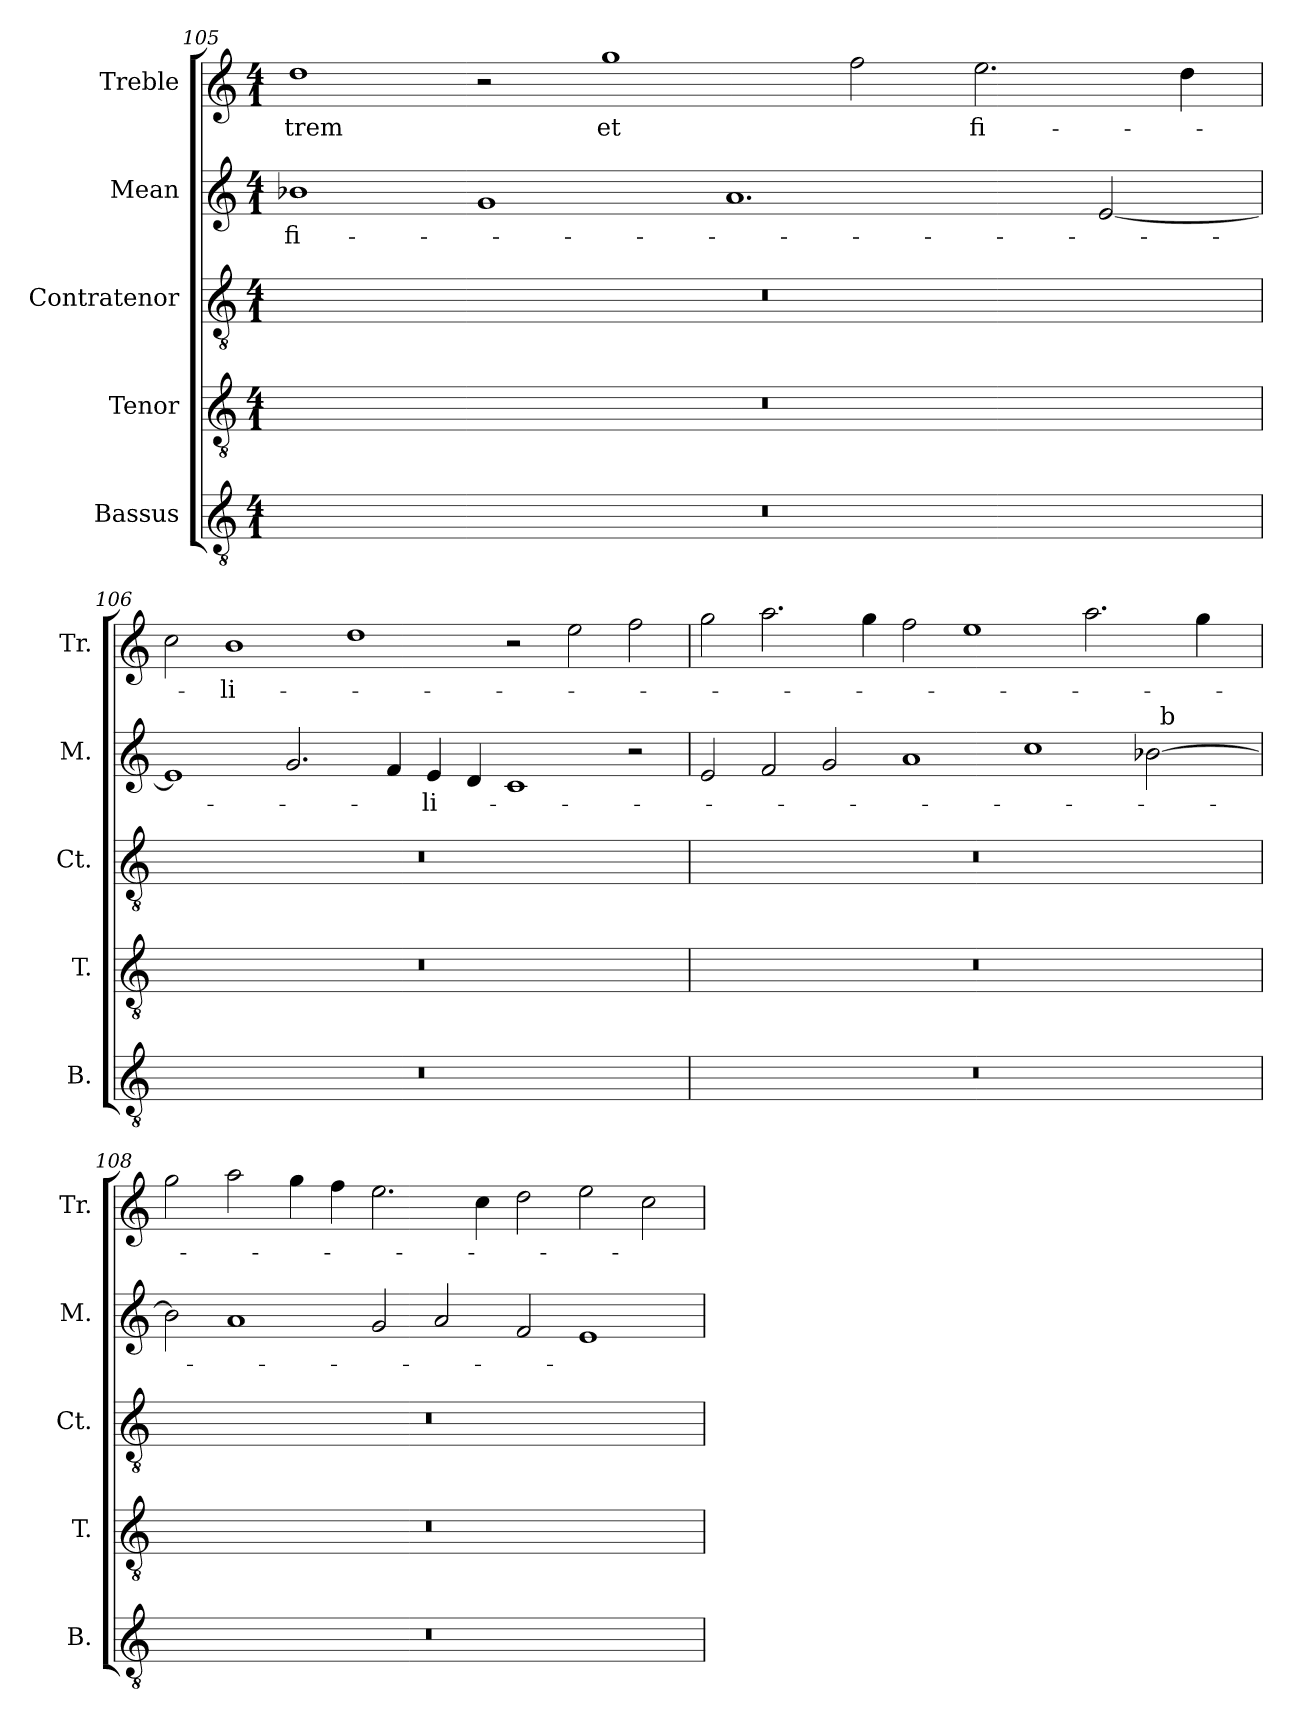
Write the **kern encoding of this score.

**kern	**kern	**kern	**kern	**text	**kern	**text
*part5	*part4	*part3	*part2	*part2	*part1	*part1
*staff5	*staff4	*staff3	*staff2	*staff2	*staff1	*staff1
*I"Bassus	*I"Tenor	*I"Contratenor	*I"Mean	*	*I"Treble	*
*I'B.	*I'T.	*I'Ct.	*I'M.	*	*I'Tr.	*
*clefGv2	*clefGv2	*clefGv2	*clefG2	*	*clefG2	*
*ITrd7c12	*ITrd7c12	*ITrd7c12	*	*	*	*
*k[]	*k[]	*k[]	*k[]	*	*k[]	*
*	*	*C:	*C:	*	*C:	*
*M4/1	*M4/1	*M4/1	*M4/1	*	*M4/1	*
=105	=105	=105	=105	=105	=105	=105
!LO:N:vis=1	!LO:N:vis=1	!LO:N:vis=1	!	!	!	!
!	!	!	!	!LO:LY:b:color=#000000	!	!
!	!	!	!	!	!	!LO:LY:b:color=#000000
00r	00r	00r	1b-Xi	fi-	1ddi	-trem
.	.	.	1gi	.	2r	.
!	!	!	!	!	!	!LO:LY:b:color=#000000
.	.	.	.	.	1ggi	et
.	.	.	1.ai	.	.	.
.	.	.	.	.	2ffi\	.
!	!	!	!	!	!	!LO:LY:b:color=#000000
.	.	.	.	.	2.eei\	fi-
.	.	.	[<2ei/	.	.	.
.	.	.	.	.	4ddi\	.
!!LO:LB:g=z
=106	=106	=106	=106	=106	=106	=106
!LO:N:vis=1	!LO:N:vis=1	!LO:N:vis=1	!	!	!	!
00r	00r	00r	1ei]	.	2cci\	.
!	!	!	!	!	!	!LO:LY:b:color=#000000
.	.	.	.	.	1bi	-li-
.	.	.	2.gi/	.	.	.
.	.	.	.	.	1ddi	.
.	.	.	4fi/	.	.	.
!	!	!	!	!LO:LY:b:color=#000000	!	!
.	.	.	4ei/	-li-	.	.
.	.	.	4di/	.	.	.
.	.	.	1ci	.	2r	.
.	.	.	.	.	2eei\	.
.	.	.	2r	.	2ffi\	.
=107	=107	=107	=107	=107	=107	=107
!LO:N:vis=1	!LO:N:vis=1	!LO:N:vis=1	!	!	!	!
*	*	*	*^	*	*	*
00r	00r	00r	2ei/	1ryy	.	2ggi\	.
.	.	.	2fi/	.	.	2.aai\	.
.	.	.	2gi/	1ryy	.	.	.
.	.	.	.	.	.	4ggi\	.
.	.	.	1ai	.	.	2ffi\	.
.	.	.	.	1ryy	.	1eei	.
.	.	.	1cci	.	.	.	.
.	.	.	.	2ryy	.	2.aai\	.
.	.	.	[>2b-i\	32ryy	.	.	.
.	.	.	.	256ryy	.	.	.
!	!	!	!	!LO:TX:a:t=b	!	!	!
.	.	.	.	4ryy	.	.	.
.	.	.	.	.	.	4ggi\	.
.	.	.	.	8ryy	.	.	.
.	.	.	.	16ryy	.	.	.
.	.	.	.	64..ryy	.	.	.
!!LO:LB:g=z
=108	=108	=108	=108	=108	=108	=108	=108
!LO:N:vis=1	!LO:N:vis=1	!LO:N:vis=1	!	!	!	!	!
*	*	*	*v	*v	*	*	*
00r	00r	00r	2b-i\]	.	2ggi\	.
.	.	.	1ai	.	2aai\	.
.	.	.	.	.	4ggi\	.
.	.	.	.	.	4ffi\	.
.	.	.	2gi/	.	2.eei\	.
.	.	.	2ai/	.	.	.
.	.	.	.	.	4cci\	.
.	.	.	2fi/	.	2ddi\	.
.	.	.	1ei	.	2eei\	.
.	.	.	.	.	2cci\	.
=	=	=	=	=	=	=
*-	*-	*-	*-	*-	*-	*-
